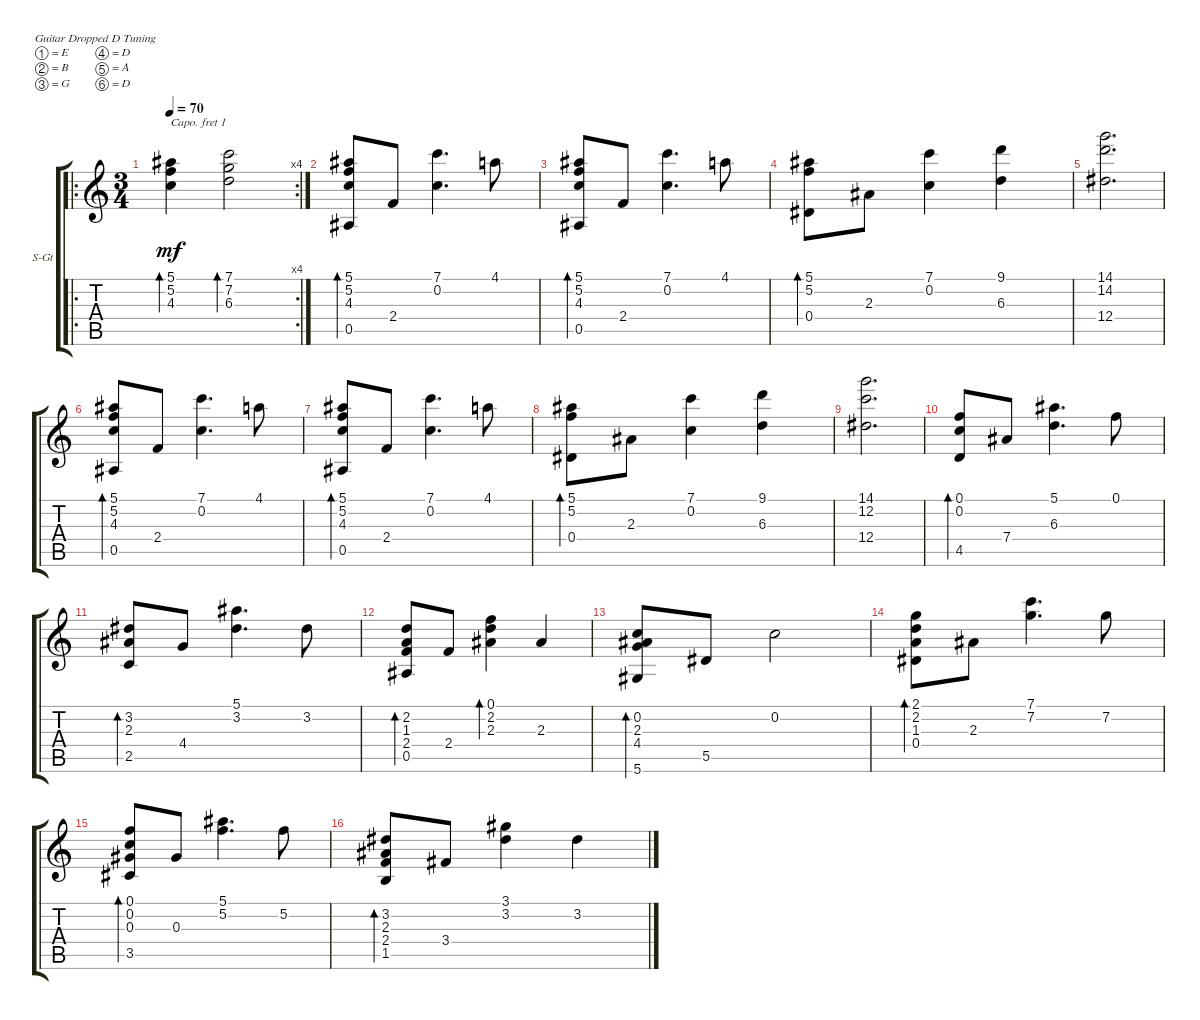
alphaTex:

\defaultSystemsLayout 4
\bracketExtendMode groupsimilarinstruments
\firstSystemTrackNameOrientation horizontal
\otherSystemsTrackNameOrientation horizontal
\track ("Steel Guitar" "S-Gt") {instrument acousticguitarsteel}
\staff {score tabs}
\capo 1
\tuning (E4 B3 G3 D3 A2 D2)
\ro
\rc 4
\ts (3 4)
\tempo 70
\clef g2
\ks c
(4.3 5.2 5.1).4{bd 132 dy mf instrument acousticguitarsteel} (6.3 7.2 7.1).2{bd 132} |
(0.5 4.3 5.2 5.1).8{bd 129} 2.4.8 (0.2 7.1).4{d} 4.1.8 |
(0.5 4.3 5.2 5.1).8{bd 129} 2.4.8 (0.2 7.1).4{d} 4.1.8 |
(0.4 5.2 5.1).8{bd 128} 2.3.8 (7.1 0.2).4 (9.1 6.3).4 |
(14.1 14.2 12.4).2{d} |
(5.1 0.5 4.3 5.2).8{bd 121} 2.4.8 (0.2 7.1).4{d} 4.1.8 |
(0.5 4.3 5.2 5.1).8{bd 129} 2.4.8 (0.2 7.1).4{d} 4.1.8 |
(0.4 5.2 5.1).8{bd 128} 2.3.8 (7.1 0.2).4 (9.1 6.3).4 |
(14.1 12.2 12.4).2{d} |
(4.5 0.2 0.1).8{bd 127} 7.4.8 (6.3 5.1).4{d} 0.1.8 |
(2.5 2.3 3.2).8{bd 126} 4.4.8 (3.2 5.1).4{d} 3.2.8 |
(0.5 2.4 1.3 2.2).8{bd 125} 2.4.8 (2.3 2.2 0.1).4{bd 124} 2.3.4 |
(5.6 4.4 2.3 0.2).8{bd 122} 5.5.8 0.2.2 |
(0.4 1.3 2.2 2.1).8{bd 119} 2.3.8 (7.2 7.1).4{d} 7.2.8 |
(3.5 0.3 0.2 0.1).8{bd 118} 0.3.8 (5.2 5.1).4{d} 5.2.8 |
(1.5 2.4 2.3 3.2).8{bd 117} 3.4.8 (3.2 3.1).4 3.2.4
